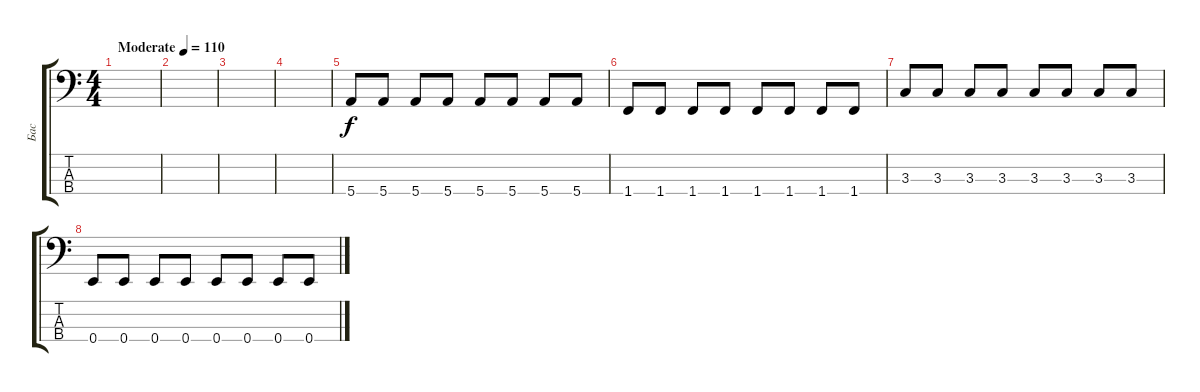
\track ("Бас" "Бас") {instrument electricbassfinger}
\staff {score tabs}
\tuning (G2 D2 A1 E1) {hide}
\ts (4 4)
\tempo (110 "Moderate")
\clef f4
\ks c
|
|
|
|
5.4.8 5.4.8 5.4.8 5.4.8 5.4.8 5.4.8 5.4.8 5.4.8 |
1.4.8 1.4.8 1.4.8 1.4.8 1.4.8 1.4.8 1.4.8 1.4.8 |
3.3.8 3.3.8 3.3.8 3.3.8 3.3.8 3.3.8 3.3.8 3.3.8 |
0.4.8 0.4.8 0.4.8 0.4.8 0.4.8 0.4.8 0.4.8 0.4.8
